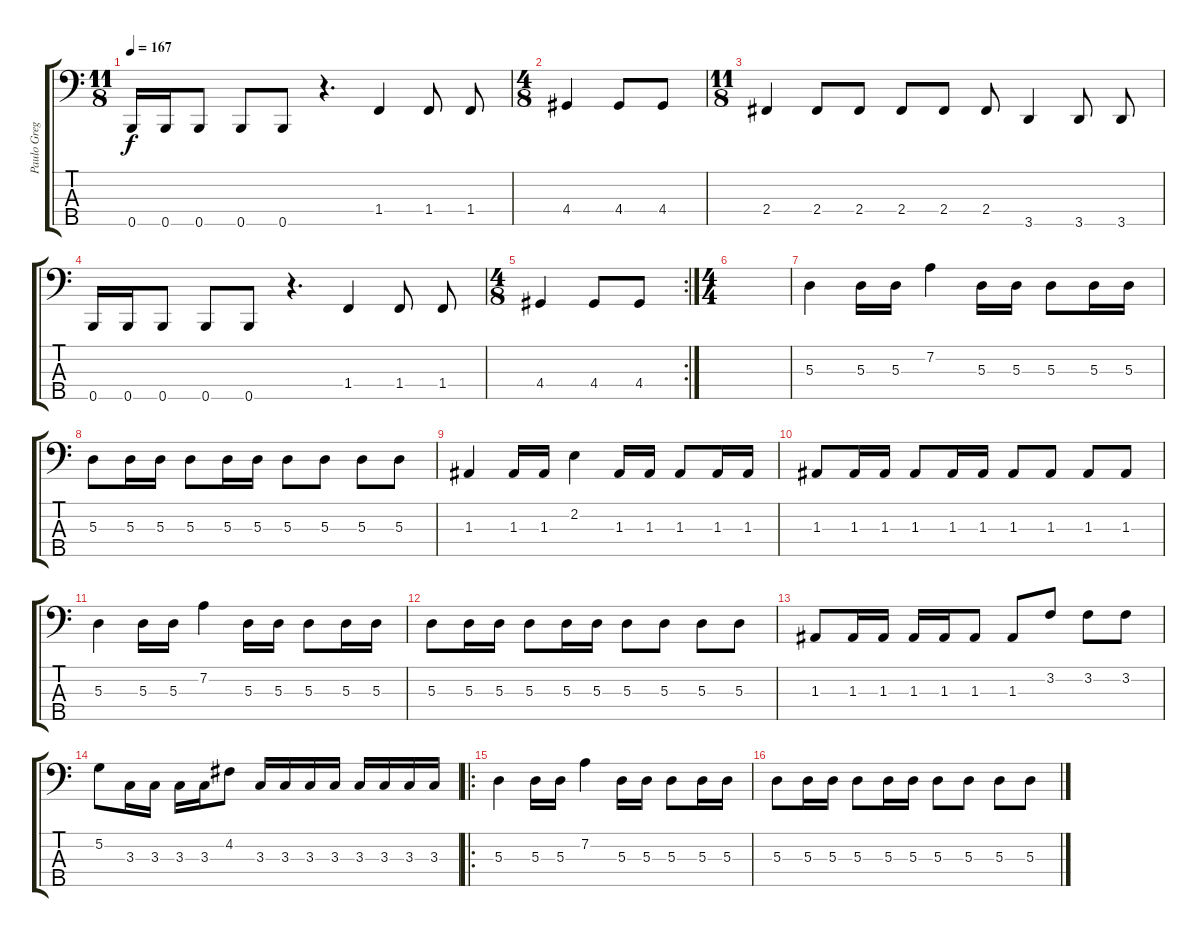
\track ("Paulo Gregelotto" "Paulo Greg") {instrument electricbassfinger}
\staff {score tabs}
\tuning (G2 D2 A1 E1 B0) {hide}
\ts (11 8)
\tempo 167
\clef f4
\ks c
0.5.16{dy f} 0.5.16 0.5.8 0.5.8 0.5.8 r.4{d} 1.4.4 1.4.8 1.4.8 |
\ts (4 8)
4.4.4 4.4.8 4.4.8 |
\ts (11 8)
2.4.4 2.4.8 2.4.8 2.4.8 2.4.8 2.4.8 3.5.4 3.5.8 3.5.8 |
0.5.16 0.5.16 0.5.8 0.5.8 0.5.8 r.4{d} 1.4.4 1.4.8 1.4.8 |
\rc 2
\ts (4 8)
4.4.4 4.4.8 4.4.8 |
\ts (4 4)
|
5.3.4 5.3.16 5.3.16 7.2.4 5.3.16 5.3.16 5.3.8 5.3.16 5.3.16 |
5.3.8 5.3.16 5.3.16 5.3.8 5.3.16 5.3.16 5.3.8 5.3.8 5.3.8 5.3.8 |
1.3.4 1.3.16 1.3.16 2.2.4 1.3.16 1.3.16 1.3.8 1.3.16 1.3.16 |
1.3.8 1.3.16 1.3.16 1.3.8 1.3.16 1.3.16 1.3.8 1.3.8 1.3.8 1.3.8 |
5.3.4 5.3.16 5.3.16 7.2.4 5.3.16 5.3.16 5.3.8 5.3.16 5.3.16 |
5.3.8 5.3.16 5.3.16 5.3.8 5.3.16 5.3.16 5.3.8 5.3.8 5.3.8 5.3.8 |
1.3.8 1.3.16 1.3.16 1.3.16 1.3.16 1.3.8 1.3.8 3.2.8 3.2.8 3.2.8 |
5.2.8 3.3.16 3.3.16 3.3.16 3.3.16 4.2.8 3.3.16 3.3.16 3.3.16 3.3.16 3.3.16 3.3.16 3.3.16 3.3.16 |
\ro
5.3.4 5.3.16 5.3.16 7.2.4 5.3.16 5.3.16 5.3.8 5.3.16 5.3.16 |
5.3.8 5.3.16 5.3.16 5.3.8 5.3.16 5.3.16 5.3.8 5.3.8 5.3.8 5.3.8
